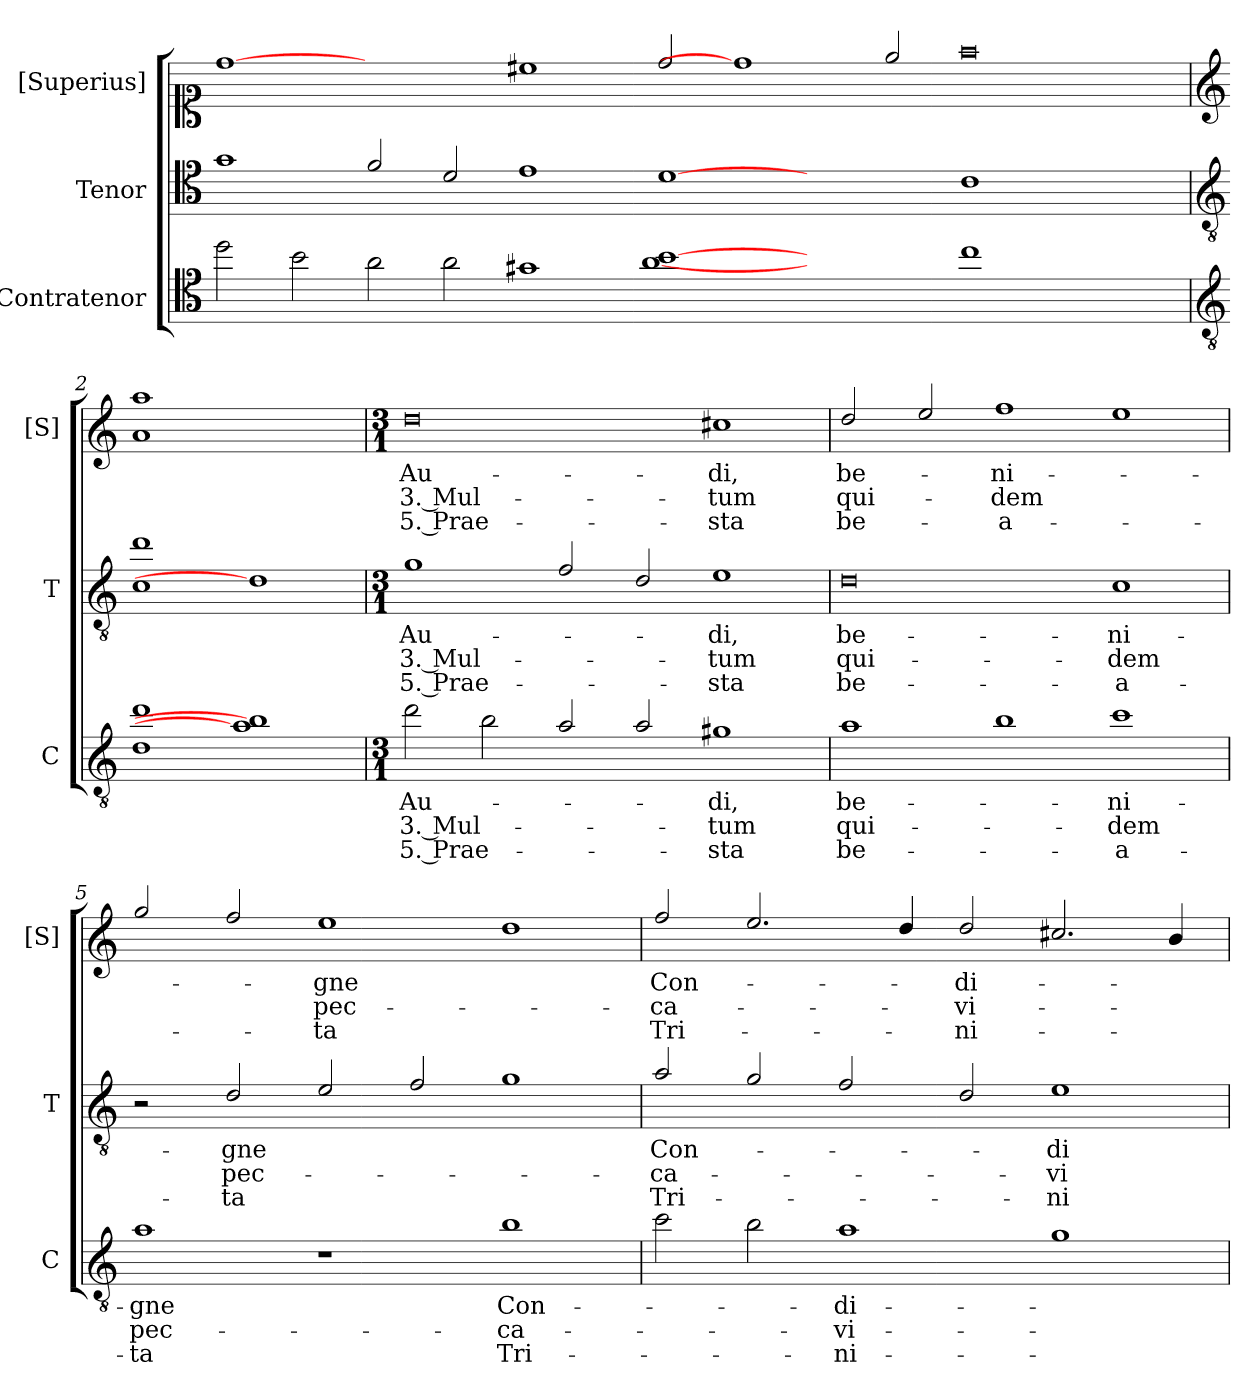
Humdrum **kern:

**kern	**text	**text	**text	**kern	**text	**text	**text	**kern	**text	**text	**text
*part3	*part3	*part3	*part3	*part2	*part2	*part2	*part2	*part1	*part1	*part1	*part1
*staff3	*staff3	*staff3	*staff3	*staff2	*staff2	*staff2	*staff2	*staff1	*staff1	*staff1	*staff1
*I"Contratenor	*	*	*	*I"Tenor	*	*	*	*I"[Superius]	*	*	*
*I'C	*	*	*	*I'T	*	*	*	*I'[S]	*	*	*
*clefC4	*	*	*	*clefC4	*	*	*	*clefC1	*	*	*
*ITrd7c12	*	*	*	*ITrd7c12	*	*	*	*ITrd7c12	*	*	*
*k[]	*	*	*	*k[]	*	*	*	*k[]	*	*	*
*C:	*	*	*	*C:	*	*	*	*C:	*	*	*
=1	=1	=1	=1	=1	=1	=1	=1	=1	=1	=1	=1
2d\	.	.	.	1G	.	.	.	[1d	.	.	.
2B\	.	.	.	.	.	.	.	.	.	.	.
2A\	.	.	.	2F/	.	.	.	1ryy	.	.	.
2A\	.	.	.	2D/	.	.	.	.	.	.	.
1G#X	.	.	.	1E	.	.	.	1c#X	.	.	.
=2-	=2-	=2-	=2-	=2-	=2-	=2-	=2-	=2-	=2-	=2-	=2-
[1A [1B	.	.	.	[1D	.	.	.	2d/	.	.	.
.	.	.	.	.	.	.	.	1d]	.	.	.
1ryy	.	.	.	1ryy	.	.	.	.	.	.	.
.	.	.	.	.	.	.	.	2e/	.	.	.
1c	.	.	.	1C	.	.	.	0f	.	.	.
1ryy	.	.	.	1ryy	.	.	.	.	.	.	.
=2X1	=2X1	=2X1	=2X1	=2X1	=2X1	=2X1	=2X1	=2X1	=2X1	=2X1	=2X1
*clefGv2	*	*	*	*clefGv2	*	*	*	*clefG2	*	*	*
1D 1d	.	.	.	1C 1d	.	.	.	1A 1a	.	.	.
1A] 1B]	.	.	.	1D]	.	.	.	1ryy	.	.	.
!!LO:LB:g=z
=3	=3	=3	=3	=3	=3	=3	=3	=3	=3	=3	=3
*M3/1	*	*	*	*M3/1	*	*	*	*M3/1	*	*	*
!	!LO:LY:b	!LO:LY:b	!LO:LY:b	!	!LO:LY:b	!LO:LY:b	!LO:LY:b	!	!LO:LY:b	!LO:LY:b	!LO:LY:b
2d\	Au-	3. Mul-	5. Prae-	1G	Au-	3. Mul-	5. Prae-	0d	Au-	3. Mul-	5. Prae-
2B\	.	.	.	.	.	.	.	.	.	.	.
2A/	.	.	.	2F/	.	.	.	.	.	.	.
2A/	.	.	.	2D/	.	.	.	.	.	.	.
!	!LO:LY:b	!LO:LY:b	!LO:LY:b	!	!LO:LY:b	!LO:LY:b	!LO:LY:b	!	!LO:LY:b	!LO:LY:b	!LO:LY:b
1G#X	-di,	-tum	-sta	1E	-di,	-tum	-sta	1c#X	-di,	-tum	-sta
=4	=4	=4	=4	=4	=4	=4	=4	=4	=4	=4	=4
!	!LO:LY:b	!LO:LY:b	!LO:LY:b	!	!LO:LY:b	!LO:LY:b	!LO:LY:b	!	!LO:LY:b	!LO:LY:b	!LO:LY:b
1A	be-	qui-	be-	0D	be-	qui-	be-	2d/	be-	qui-	be-
.	.	.	.	.	.	.	.	2e/	.	.	.
!	!	!	!	!	!	!	!	!	!LO:LY:b	!LO:LY:b	!LO:LY:b
1B	.	.	.	.	.	.	.	1f	-ni-	-dem	-a-
!	!LO:LY:b	!LO:LY:b	!LO:LY:b	!	!LO:LY:b	!LO:LY:b	!LO:LY:b	!	!	!	!
1c	-ni-	-dem	-a-	1C	-ni-	-dem	-a-	1e	.	.	.
!!LO:LB:g=z
=5	=5	=5	=5	=5	=5	=5	=5	=5	=5	=5	=5
!	!LO:LY:b	!LO:LY:b	!LO:LY:b	!	!	!	!	!	!	!	!
1A	-gne	pec-	-ta	2r	.	.	.	2g/	.	.	.
!	!	!	!	!	!LO:LY:b	!LO:LY:b	!LO:LY:b	!	!	!	!
.	.	.	.	2D/	-gne	pec-	-ta	2f/	.	.	.
!	!	!	!	!	!	!	!	!	!LO:LY:b	!LO:LY:b	!LO:LY:b
1r	.	.	.	2E/	.	.	.	1e	-gne	pec-	-ta
.	.	.	.	2F/	.	.	.	.	.	.	.
!	!LO:LY:b	!LO:LY:b	!LO:LY:b	!	!	!	!	!	!	!	!
1B	Con-	-ca-	Tri-	1G	.	.	.	1d	.	.	.
=6	=6	=6	=6	=6	=6	=6	=6	=6	=6	=6	=6
!	!	!	!	!	!LO:LY:b	!LO:LY:b	!LO:LY:b	!	!LO:LY:b	!LO:LY:b	!LO:LY:b
2c\	.	.	.	2A/	Con-	-ca-	Tri-	2f/	Con-	-ca-	Tri-
2B\	.	.	.	2G/	.	.	.	2.e/	.	.	.
!	!LO:LY:b	!LO:LY:b	!LO:LY:b	!	!	!	!	!	!	!	!
1A	-di-	-vi-	-ni-	2F/	.	.	.	.	.	.	.
.	.	.	.	.	.	.	.	4d/	.	.	.
!	!	!	!	!	!	!	!	!	!LO:LY:b	!LO:LY:b	!LO:LY:b
.	.	.	.	2D/	.	.	.	2d/	-di-	-vi-	-ni-
!	!	!	!	!	!LO:LY:b	!LO:LY:b	!LO:LY:b	!	!	!	!
1G	.	.	.	1E	-di-	-vi-	-ni-	2.c#X/	.	.	.
.	.	.	.	.	.	.	.	4B/	.	.	.
=	=	=	=	=	=	=	=	=	=	=	=
*-	*-	*-	*-	*-	*-	*-	*-	*-	*-	*-	*-
